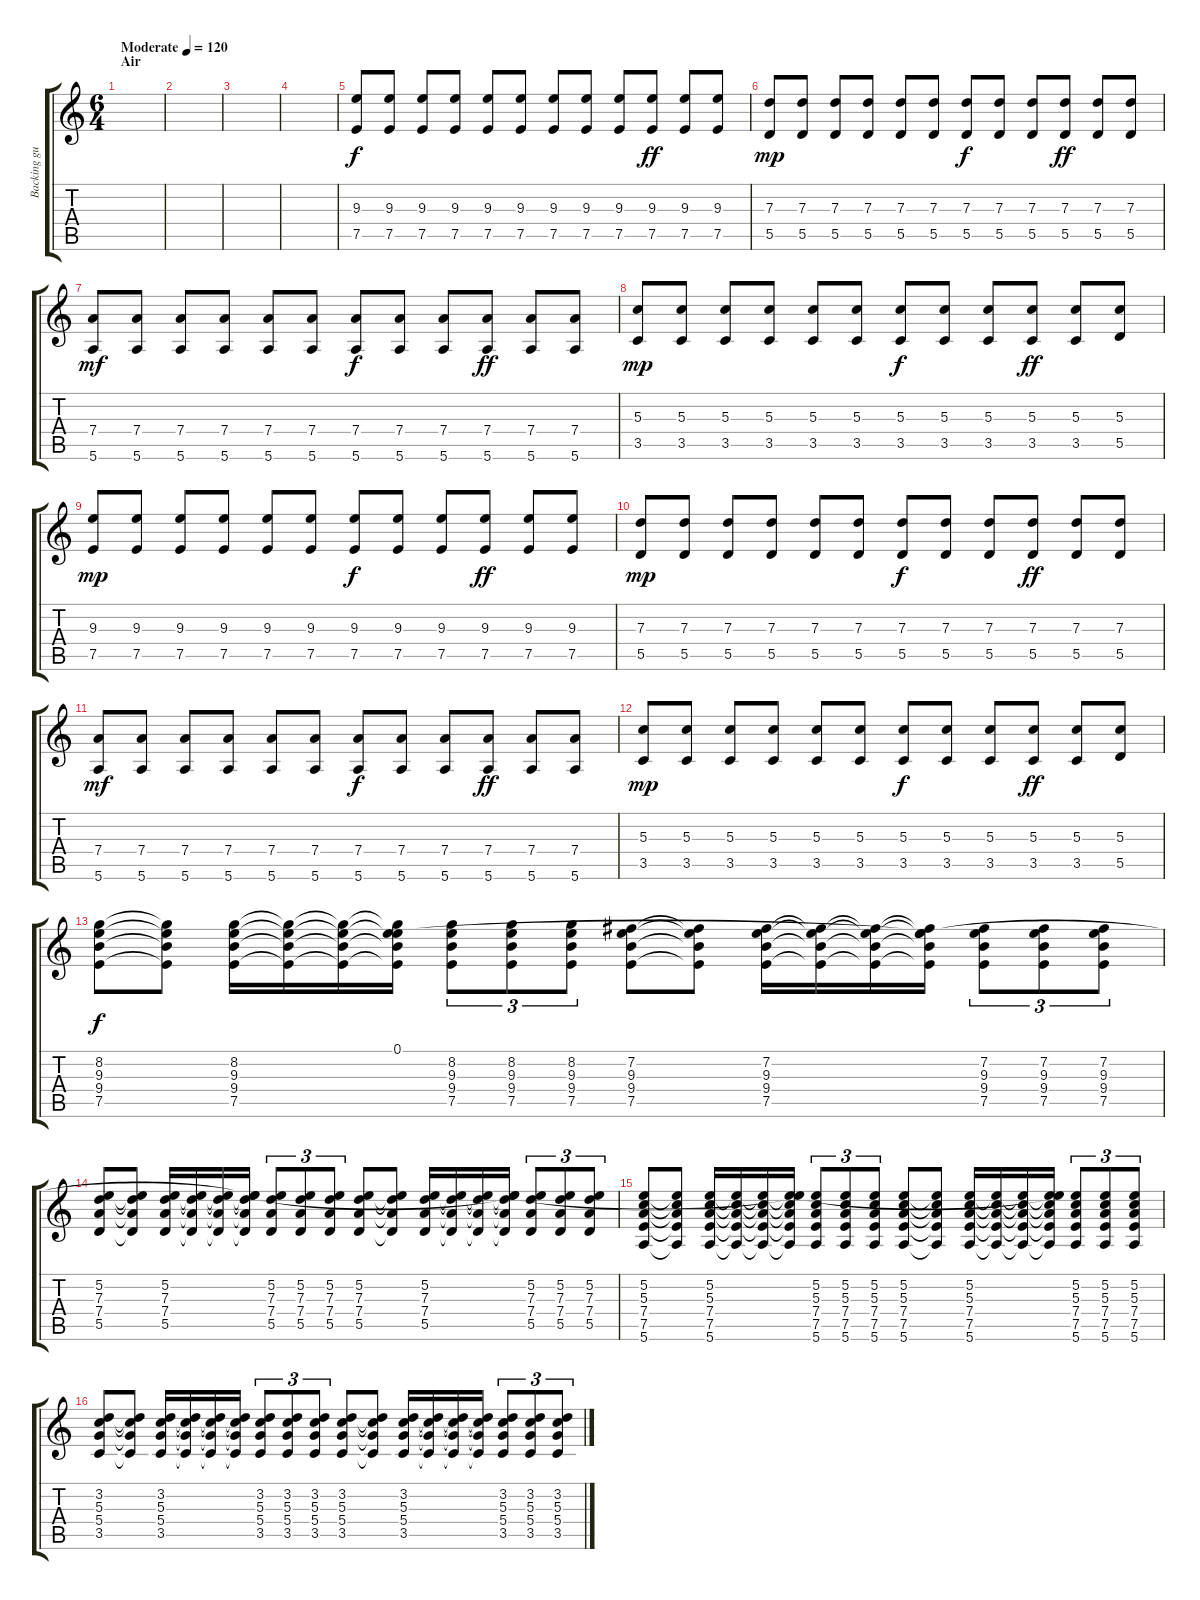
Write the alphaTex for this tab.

\track ("Backing guitar 2" "Backing gu") {instrument electricguitarclean}
\staff {score tabs}
\tuning (E4 B3 G3 D3 A2 E2) {hide}
\ts (6 4)
\section ("" "Air")
\tempo (120 "Moderate")
\clef g2
\ks c
|
|
|
|
(9.3 7.5).8 (9.3 7.5).8 (9.3 7.5).8 (9.3 7.5).8 (9.3 7.5).8 (9.3 7.5).8 (9.3 7.5).8{dy f} (9.3 7.5).8 (9.3 7.5).8 (9.3 7.5).8{dy ff} (9.3 7.5).8 (9.3 7.5).8 |
(7.3 5.5).8{dy mp} (7.3 5.5).8 (7.3 5.5).8 (7.3 5.5).8 (7.3 5.5).8 (7.3 5.5).8 (7.3 5.5).8{dy f} (7.3 5.5).8 (7.3 5.5).8 (7.3 5.5).8{dy ff} (7.3 5.5).8 (7.3 5.5).8 |
(7.4 5.6).8{dy mf} (7.4 5.6).8 (7.4 5.6).8 (7.4 5.6).8 (7.4 5.6).8 (7.4 5.6).8 (7.4 5.6).8{dy f} (7.4 5.6).8 (7.4 5.6).8 (7.4 5.6).8{dy ff} (7.4 5.6).8 (7.4 5.6).8 |
(5.3 3.5).8{dy mp} (5.3 3.5).8 (5.3 3.5).8 (5.3 3.5).8 (5.3 3.5).8 (5.3 3.5).8 (5.3 3.5).8{dy f} (5.3 3.5).8 (5.3 3.5).8 (5.3 3.5).8{dy ff} (5.3 3.5).8 (5.3 5.5).8 |
(9.3 7.5).8{dy mp} (9.3 7.5).8 (9.3 7.5).8 (9.3 7.5).8 (9.3 7.5).8 (9.3 7.5).8 (9.3 7.5).8{dy f} (9.3 7.5).8 (9.3 7.5).8 (9.3 7.5).8{dy ff} (9.3 7.5).8 (9.3 7.5).8 |
(7.3 5.5).8{dy mp} (7.3 5.5).8 (7.3 5.5).8 (7.3 5.5).8 (7.3 5.5).8 (7.3 5.5).8 (7.3 5.5).8{dy f} (7.3 5.5).8 (7.3 5.5).8 (7.3 5.5).8{dy ff} (7.3 5.5).8 (7.3 5.5).8 |
(7.4 5.6).8{dy mf} (7.4 5.6).8 (7.4 5.6).8 (7.4 5.6).8 (7.4 5.6).8 (7.4 5.6).8 (7.4 5.6).8{dy f} (7.4 5.6).8 (7.4 5.6).8 (7.4 5.6).8{dy ff} (7.4 5.6).8 (7.4 5.6).8 |
(5.3 3.5).8{dy mp} (5.3 3.5).8 (5.3 3.5).8 (5.3 3.5).8 (5.3 3.5).8 (5.3 3.5).8 (5.3 3.5).8{dy f} (5.3 3.5).8 (5.3 3.5).8 (5.3 3.5).8{dy ff} (5.3 3.5).8 (5.3 5.5).8 |
(8.2 9.3 9.4 7.5).8{dy f} (8.2{t} 9.3{t} 9.4{t} 7.5{t}).8 (8.2 9.3 9.4 7.5).16 (8.2{t} 9.3{t} 9.4{t} 7.5{t}).16 (8.2{t} 9.3{t} 9.4{t} 7.5{t}).16 (0.1 8.2{t} 9.3{t} 9.4{t} 7.5{t}).16 (8.2 9.3 9.4 7.5).8{tu (3 2)} (8.2 9.3 9.4 7.5).8{tu (3 2)} (8.2 9.3 9.4 7.5).8{tu (3 2)} (7.2 9.3 9.4 7.5).8 (7.2{t} 9.3{t} 9.4{t} 7.5{t}).8 (7.2 9.3 9.4 7.5).16 (7.2{t} 9.3{t} 9.4{t} 7.5{t}).16 (7.2{t} 9.3{t} 9.4{t} 7.5{t}).16 (0.1{t} 7.2{t} 9.3{t} 9.4{t} 7.5{t}).16 (7.2 9.3 9.4 7.5).8{tu (3 2)} (7.2 9.3 9.4 7.5).8{tu (3 2)} (7.2 9.3 9.4 7.5).8{tu (3 2)} |
(5.2 7.3 7.4 5.5).8 (5.2{t} 7.3{t} 7.4{t} 5.5{t}).8 (5.2 7.3 7.4 5.5).16 (5.2{t} 7.3{t} 7.4{t} 5.5{t}).16 (5.2{t} 7.3{t} 7.4{t} 5.5{t}).16 (0.1{t} 5.2{t} 7.3{t} 7.4{t} 5.5{t}).16 (5.2 7.3 7.4 5.5).8{tu (3 2)} (5.2 7.3 7.4 5.5).8{tu (3 2)} (5.2 7.3 7.4 5.5).8{tu (3 2)} (5.2 7.3 7.4 5.5).8 (5.2{t} 7.3{t} 7.4{t} 5.5{t}).8 (5.2 7.3 7.4 5.5).16 (5.2{t} 7.3{t} 7.4{t} 5.5{t}).16 (5.2{t} 7.3{t} 7.4{t} 5.5{t}).16 (0.1{t} 5.2{t} 7.3{t} 7.4{t} 5.5{t}).16 (5.2 7.3 7.4 5.5).8{tu (3 2)} (5.2 7.3 7.4 5.5).8{tu (3 2)} (5.2 7.3 7.4 5.5).8{tu (3 2)} |
(5.2 5.3 7.4 7.5 5.6).8 (5.2{t} 5.3{t} 7.4{t} 7.5{t} 5.6{t}).8 (5.2 5.3 7.4 7.5 5.6).16 (5.2{t} 5.3{t} 7.4{t} 7.5{t} 5.6{t}).16 (5.2{t} 5.3{t} 7.4{t} 7.5{t} 5.6{t}).16 (0.1{t} 5.2{t} 5.3{t} 7.4{t} 7.5{t} 5.6{t}).16 (5.2 5.3 7.4 7.5 5.6).8{tu (3 2)} (5.2 5.3 7.4 7.5 5.6).8{tu (3 2)} (5.2 5.3 7.4 7.5 5.6).8{tu (3 2)} (5.2 5.3 7.4 7.5 5.6).8 (5.2{t} 5.3{t} 7.4{t} 7.5{t} 5.6{t}).8 (5.2 5.3 7.4 7.5 5.6).16 (5.2{t} 5.3{t} 7.4{t} 7.5{t} 5.6{t}).16 (5.2{t} 5.3{t} 7.4{t} 7.5{t} 5.6{t}).16 (0.1{t} 5.2{t} 5.3{t} 7.4{t} 7.5{t} 5.6{t}).16 (5.2 5.3 7.4 7.5 5.6).8{tu (3 2)} (5.2 5.3 7.4 7.5 5.6).8{tu (3 2)} (5.2 5.3 7.4 7.5 5.6).8{tu (3 2)} |
(3.2 5.3 5.4 3.5).8 (3.2{t} 5.3{t} 5.4{t} 3.5{t}).8 (3.2 5.3 5.4 3.5).16 (3.2{t} 5.3{t} 5.4{t} 3.5{t}).16 (3.2{t} 5.3{t} 5.4{t} 3.5{t}).16 (3.2{t} 5.3{t} 5.4{t} 3.5{t}).16 (3.2 5.3 5.4 3.5).8{tu (3 2)} (3.2 5.3 5.4 3.5).8{tu (3 2)} (3.2 5.3 5.4 3.5).8{tu (3 2)} (3.2 5.3 5.4 3.5).8 (3.2{t} 5.3{t} 5.4{t} 3.5{t}).8 (3.2 5.3 5.4 3.5).16 (3.2{t} 5.3{t} 5.4{t} 3.5{t}).16 (3.2{t} 5.3{t} 5.4{t} 3.5{t}).16 (3.2{t} 5.3{t} 5.4{t} 3.5{t}).16 (3.2 5.3 5.4 3.5).8{tu (3 2)} (3.2 5.3 5.4 3.5).8{tu (3 2)} (3.2 5.3 5.4 3.5).8{tu (3 2)}
